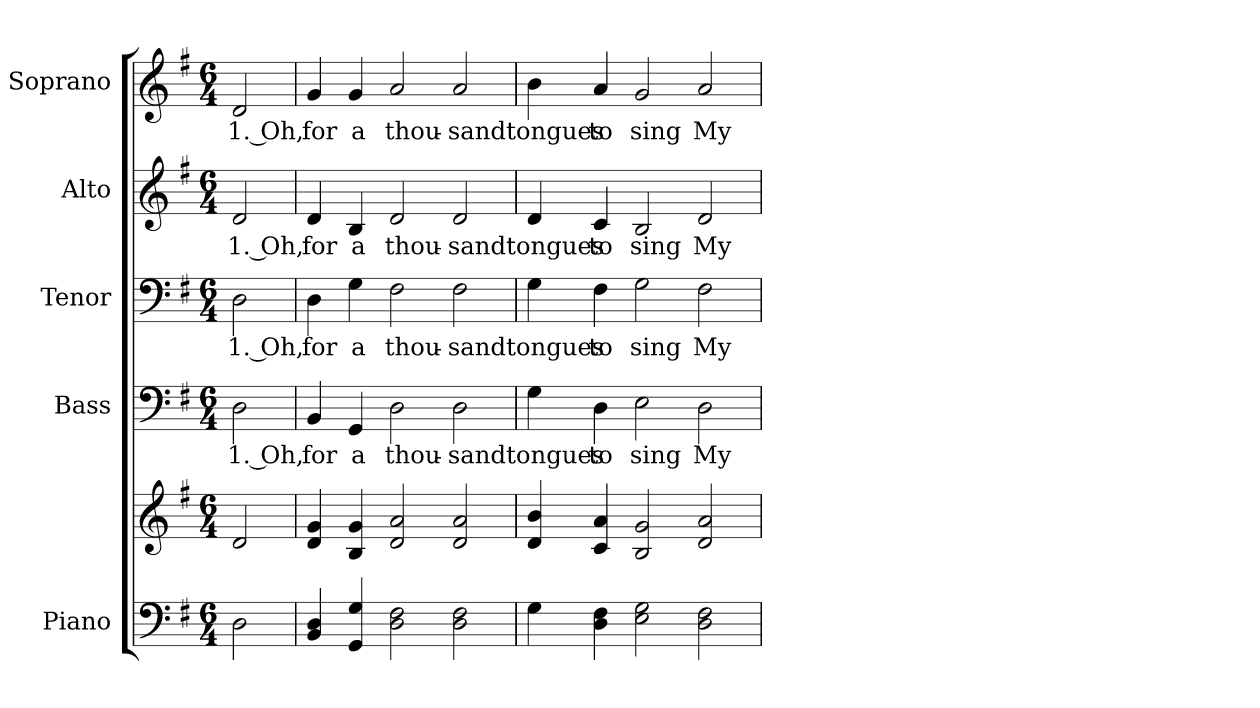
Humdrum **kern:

**kern	**kern	**kern	**text	**kern	**text	**kern	**text	**kern	**text
*part5	*part5	*part4	*part4	*part3	*part3	*part2	*part2	*part1	*part1
*staff6	*staff5	*staff4	*staff4	*staff3	*staff3	*staff2	*staff2	*staff1	*staff1
*I"Piano	*	*I"Bass	*	*I"Tenor	*	*I"Alto	*	*I"Soprano	*
*I'Pno.	*	*I'B.	*	*I'T.	*	*I'A.	*	*I'S.	*
!!LO:PB:g=z
*clefF4	*clefG2	*clefF4	*	*clefF4	*	*clefG2	*	*clefG2	*
*k[f#]	*k[f#]	*k[f#]	*	*k[f#]	*	*k[f#]	*	*k[f#]	*
*G:	*G:	*G:	*	*G:	*	*G:	*	*G:	*
*M6/4	*M6/4	*M6/4	*	*M6/4	*	*M6/4	*	*M6/4	*
*MM190	*MM190	*MM190	*	*MM190	*	*MM190	*	*MM190	*
=1	=1	=1	=1	=1	=1	=1	=1	=1	=1
!	!	!	!LO:LY:b:color=#000000	!	!	!	!	!	!
!	!	!	!	!	!LO:LY:b:color=#000000	!	!	!	!
!	!	!	!	!	!	!	!LO:LY:b:color=#000000	!	!
!	!	!	!	!	!	!	!	!	!LO:LY:b:color=#000000
2Di\	2di/	2Di\	1. Oh,	2Di\	1. Oh,	2di/	1. Oh,	2di/	1. Oh,
=2	=2	=2	=2	=2	=2	=2	=2	=2	=2
!	!	!	!LO:LY:b:color=#000000	!	!	!	!	!	!
!	!	!	!	!	!LO:LY:b:color=#000000	!	!	!	!
!	!	!	!	!	!	!	!LO:LY:b:color=#000000	!	!
!	!	!	!	!	!	!	!	!	!LO:LY:b:color=#000000
4BBi/ 4Di	4di/ 4gi	4BBi/	for	4Di\	for	4di/	for	4gi/	for
!	!	!	!LO:LY:b:color=#000000	!	!	!	!	!	!
!	!	!	!	!	!LO:LY:b:color=#000000	!	!	!	!
!	!	!	!	!	!	!	!LO:LY:b:color=#000000	!	!
!	!	!	!	!	!	!	!	!	!LO:LY:b:color=#000000
4GGi/ 4Gi	4Bi/ 4gi	4GGi/	a	4Gi\	a	4Bi/	a	4gi/	a
!	!	!	!LO:LY:b:color=#000000	!	!	!	!	!	!
!	!	!	!	!	!LO:LY:b:color=#000000	!	!	!	!
!	!	!	!	!	!	!	!LO:LY:b:color=#000000	!	!
!	!	!	!	!	!	!	!	!	!LO:LY:b:color=#000000
2Di\ 2F#i	2di/ 2ai	2Di\	thou-	2F#i\	thou-	2di/	thou-	2ai/	thou-
!	!	!	!LO:LY:b:color=#000000	!	!	!	!	!	!
!	!	!	!	!	!LO:LY:b:color=#000000	!	!	!	!
!	!	!	!	!	!	!	!LO:LY:b:color=#000000	!	!
!	!	!	!	!	!	!	!	!	!LO:LY:b:color=#000000
2Di\ 2F#i	2di/ 2ai	2Di\	-sand	2F#i\	-sand	2di/	-sand	2ai/	-sand
=3	=3	=3	=3	=3	=3	=3	=3	=3	=3
!	!	!	!LO:LY:b:color=#000000	!	!	!	!	!	!
!	!	!	!	!	!LO:LY:b:color=#000000	!	!	!	!
!	!	!	!	!	!	!	!LO:LY:b:color=#000000	!	!
!	!	!	!	!	!	!	!	!	!LO:LY:b:color=#000000
4Gi\	4di/ 4bi	4Gi\	tongues	4Gi\	tongues	4di/	tongues	4bi\	tongues
!	!	!	!LO:LY:b:color=#000000	!	!	!	!	!	!
!	!	!	!	!	!LO:LY:b:color=#000000	!	!	!	!
!	!	!	!	!	!	!	!LO:LY:b:color=#000000	!	!
!	!	!	!	!	!	!	!	!	!LO:LY:b:color=#000000
4Di\ 4F#i	4ci/ 4ai	4Di\	to	4F#i\	to	4ci/	to	4ai/	to
!	!	!	!LO:LY:b:color=#000000	!	!	!	!	!	!
!	!	!	!	!	!LO:LY:b:color=#000000	!	!	!	!
!	!	!	!	!	!	!	!LO:LY:b:color=#000000	!	!
!	!	!	!	!	!	!	!	!	!LO:LY:b:color=#000000
2Ei\ 2Gi	2Bi/ 2gi	2Ei\	sing	2Gi\	sing	2Bi/	sing	2gi/	sing
!	!	!	!LO:LY:b:color=#000000	!	!	!	!	!	!
!	!	!	!	!	!LO:LY:b:color=#000000	!	!	!	!
!	!	!	!	!	!	!	!LO:LY:b:color=#000000	!	!
!	!	!	!	!	!	!	!	!	!LO:LY:b:color=#000000
2Di\ 2F#i	2di/ 2ai	2Di\	My	2F#i\	My	2di/	My	2ai/	My
=	=	=	=	=	=	=	=	=	=
*-	*-	*-	*-	*-	*-	*-	*-	*-	*-
